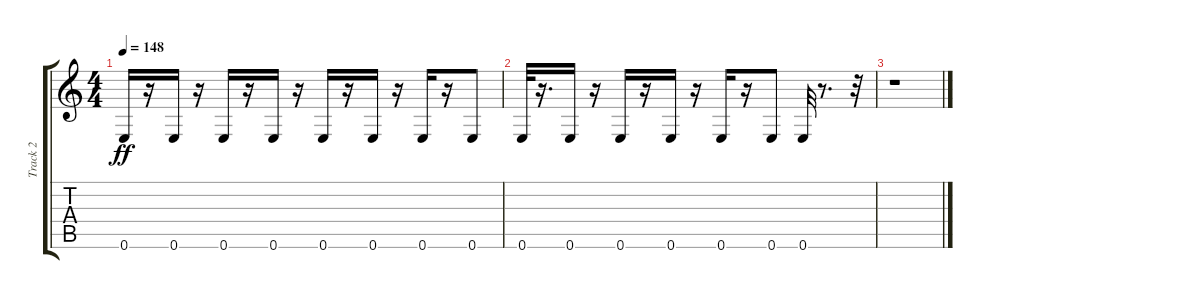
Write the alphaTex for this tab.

\track ("Track 2" "Track 2") {instrument synthbass1}
\staff {score tabs}
\tuning (E4 B3 G3 D3 A2 E2) {hide}
\ts (4 4)
\tempo 148
\clef g2
\ks c
0.6.16{dy ff} r.16 0.6.16 r.16 0.6.16 r.16 0.6.16 r.16 0.6.16 r.16 0.6.16 r.16 0.6.16 r.16 0.6.8 |
0.6.32 r.16{d} 0.6.16 r.16 0.6.16 r.16 0.6.16 r.16 0.6.16 r.16 0.6.8 0.6.32 r.8{d} r.32 |
r.1
